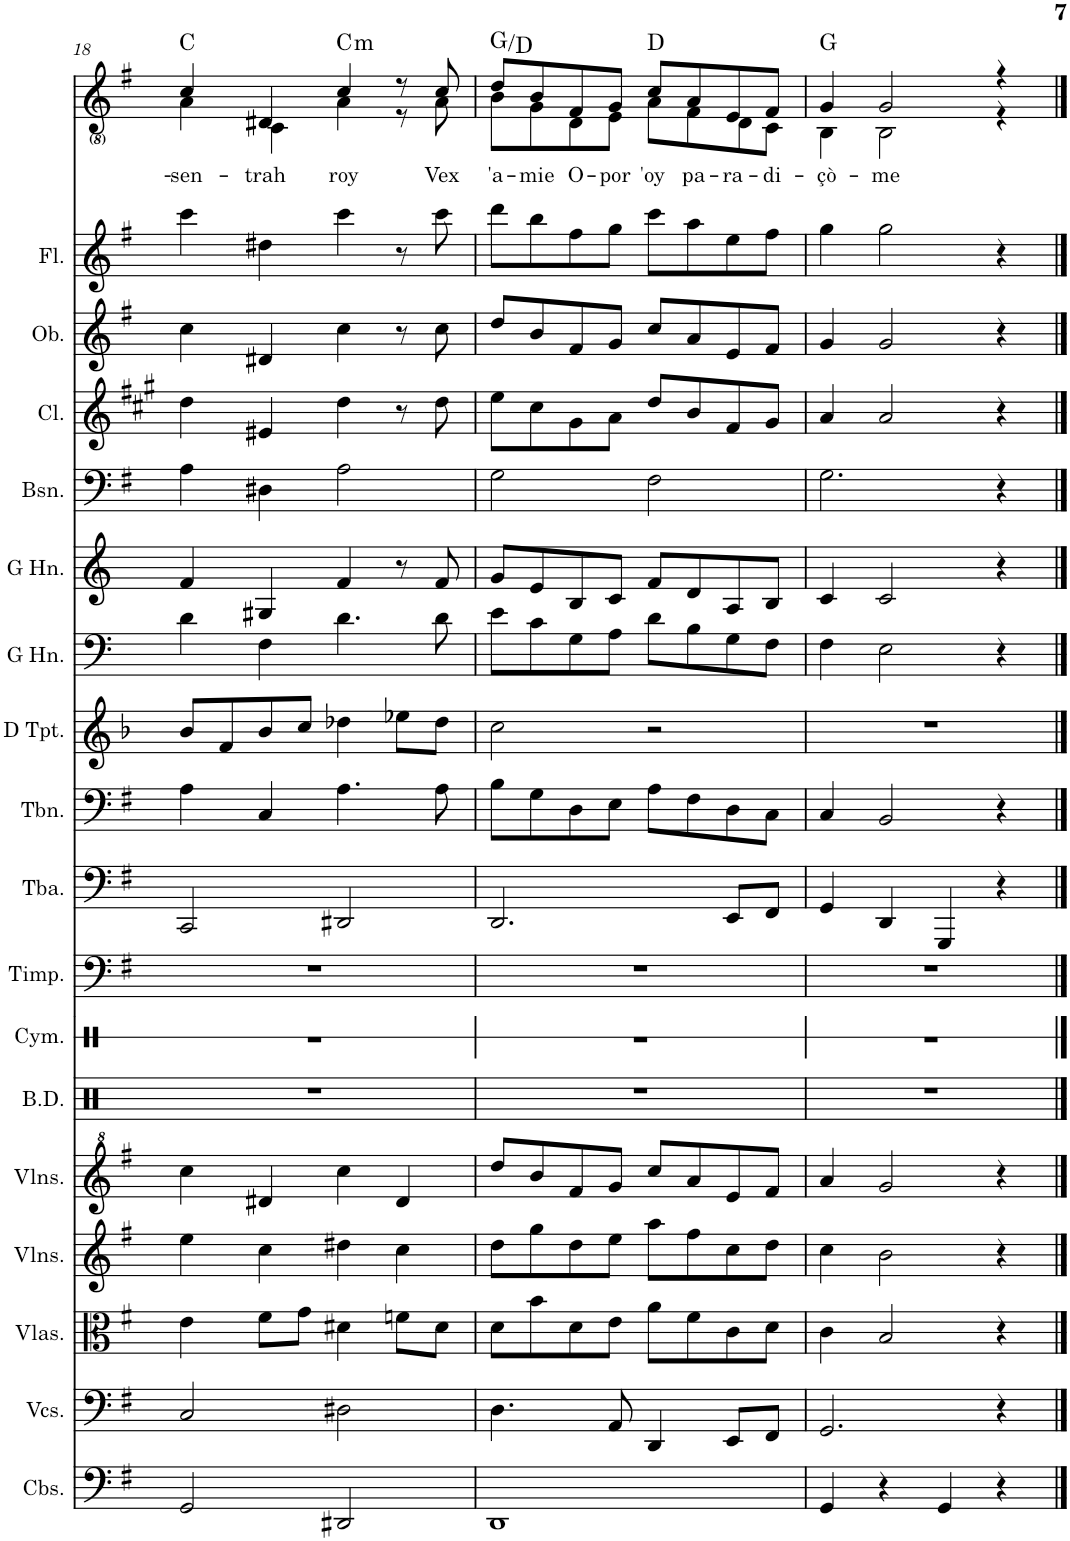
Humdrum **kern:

**kern	**kern	**kern	**kern	**kern	**kern	**kern	**kern	**kern	**kern	**kern	**kern	**kern	**kern	**kern	**kern	**kern	**kern	**text	**harte
*part18	*part17	*part16	*part15	*part14	*part13	*part12	*part11	*part10	*part9	*part8	*part7	*part6	*part5	*part4	*part3	*part2	*part1	*part1	*part1
*staff18	*staff17	*staff16	*staff15	*staff14	*staff13	*staff12	*staff11	*staff10	*staff9	*staff8	*staff7	*staff6	*staff5	*staff4	*staff3	*staff2	*staff1	*staff1	*
*I"Contrabasses	*I"Violoncellos	*I"Violas	*I"Violins	*I"Violins	*I"Bass Drums	*I"Cymbal	*I"Timpani	*I"Tuba	*I"Trombone	*I"D Trumpet	*I"Horn in G	*I"Horn in G	*I"Bassoon	*I"Clarinet	*I"Oboe	*I"Flute	*I"Voice	*	*
*I'Cbs.	*I'Vcs.	*I'Vlas.	*I'Vlns.	*I'Vlns.	*I'B.D.	*I'Cym.	*I'Timp.	*I'Tba.	*I'Tbn.	*I'D Tpt.	*	*	*I'Bsn.	*I'Cl.	*I'Ob.	*I'Fl.	*	*	*
!!LO:PB:g=z
*clefF4	*clefF4	*clefC3	*clefG2	*clefG^2	*clefX	*clefX	*clefF4	*clefF4	*clefF4	*clefG2	*clefF4	*clefG2	*clefF4	*clefG2	*clefG2	*clefG2	*clefG2	*	*
*Trd7c12	*	*	*	*	*	*	*	*	*	*Trd-1c-2	*Trd3c5	*Trd3c5	*	*Trd1c2	*	*	*	*	*
*k[f#]	*k[f#]	*k[f#]	*k[f#]	*k[f#]	*k[]	*k[]	*k[f#]	*k[f#]	*k[f#]	*k[b-]	*k[]	*k[]	*k[f#]	*k[f#c#g#]	*k[f#]	*k[f#]	*k[f#]	*	*
*M4/4	*M4/4	*M4/4	*M4/4	*M4/4	*M4/4	*M4/4	*M4/4	*M4/4	*M4/4	*M4/4	*M4/4	*M4/4	*M4/4	*M4/4	*M4/4	*M4/4	*M4/4	*	*
=18	=18	=18	=18	=18	=18	=18	=18	=18	=18	=18	=18	=18	=18	=18	=18	=18	=18	=18	=18
!	!	!	!	!	!	!	!	!	!	!	!	!	!	!	!	!	!	!LO:LY:b	!
*	*	*	*	*	*	*	*	*	*	*	*	*	*	*	*	*	*^	*	*
2GG/	2C/	4e\	4ee\	4ccc\	1r	1r	1r	2CC/	4A\	8b-/L	4d\	4f/	4A\	4dd\	4cc\	4ccc\	4cc/	4a\	-sen-	C:maj
.	.	.	.	.	.	.	.	.	.	8f/	.	.	.	.	.	.	.	.	.	.
!	!	!	!	!	!	!	!	!	!	!	!	!	!	!	!	!	!	!	!LO:LY:b	!
.	.	8f#\L	4cc\	4dd#X/	.	.	.	.	4C/	8b-/	4F\	4G#X/	4D#X\	4e#X/	4d#X/	4dd#X\	4d#X/	4c\	-trah	.
.	.	8g\J	.	.	.	.	.	.	.	8cc/J	.	.	.	.	.	.	.	.	.	.
!	!	!	!	!	!	!	!	!	!	!	!	!	!	!	!	!	!	!	!LO:LY:b	!LO:H:kt=m
2DD#X/	2D#X\	4d#X\	4dd#X\	4ccc\	.	.	.	2DD#X/	4.A\	4dd-X\	4.d\	4f/	2A\	4dd\	4cc\	4ccc\	4cc/	4a\	roy	C:min
.	.	8fn\L	4cc\	4dd#/	.	.	.	.	.	8ee-X\L	.	8r	.	8r	8r	8r	8r	8r	.	.
!	!	!	!	!	!	!	!	!	!	!	!	!	!	!	!	!	!	!	!LO:LY:b	!
.	.	8d#\J	.	.	.	.	.	.	8A\	8dd-\J	8d\	8f/	.	8dd\	8cc\	8ccc\	8cc/	8a\	Vex	.
=19	=19	=19	=19	=19	=19	=19	=19	=19	=19	=19	=19	=19	=19	=19	=19	=19	=19	=19	=19	=19
!	!	!	!	!	!	!	!	!	!	!	!	!	!	!	!	!	!	!	!LO:LY:b	!
1DD	4.D\	8d\L	8dd\L	8ddd/L	1r	1r	1r	2.DD/	8B\L	2cc\	8e\L	8g/L	2G\	8ee\L	8dd/L	8ddd\L	8dd/L	8b\L	'a-	G:maj/5
!	!	!	!	!	!	!	!	!	!	!	!	!	!	!	!	!	!	!	!LO:LY:b	!
.	.	8b\	8gg\	8bb/	.	.	.	.	8G\	.	8c\	8e/	.	8cc#\	8b/	8bb\	8b/	8g\	-mie	.
!	!	!	!	!	!	!	!	!	!	!	!	!	!	!	!	!	!	!	!LO:LY:b	!
.	.	8d\	8dd\	8ff#/	.	.	.	.	8D\	.	8G\	8B/	.	8g#\	8f#/	8ff#\	8f#/	8d\	O-	.
!	!	!	!	!	!	!	!	!	!	!	!	!	!	!	!	!	!	!	!LO:LY:b	!
.	8AA/	8e\J	8ee\J	8gg/J	.	.	.	.	8E\J	.	8A\J	8c/J	.	8a\J	8g/J	8gg\J	8g/J	8e\J	-por	.
!	!	!	!	!	!	!	!	!	!	!	!	!	!	!	!	!	!	!	!LO:LY:b	!
.	4DD/	8a\L	8aa\L	8ccc/L	.	.	.	.	8A\L	2r	8d\L	8f/L	2F#\	8dd/L	8cc/L	8ccc\L	8cc/L	8a\L	'oy	D:maj
!	!	!	!	!	!	!	!	!	!	!	!	!	!	!	!	!	!	!	!LO:LY:b	!
.	.	8f#\	8ff#\	8aa/	.	.	.	.	8F#\	.	8B\	8d/	.	8b/	8a/	8aa\	8a/	8f#\	pa-	.
!	!	!	!	!	!	!	!	!	!	!	!	!	!	!	!	!	!	!	!LO:LY:b	!
.	8EE/L	8c\	8cc\	8ee/	.	.	.	8EE/L	8D\	.	8G\	8A/	.	8f#/	8e/	8ee\	8e/	8d\	-ra-	.
!	!	!	!	!	!	!	!	!	!	!	!	!	!	!	!	!	!	!	!LO:LY:b	!
.	8FF#/J	8d\J	8dd\J	8ff#/J	.	.	.	8FF#/J	8C\J	.	8F\J	8B/J	.	8g#/J	8f#/J	8ff#\J	8f#/J	8c\J	-di-	.
=20	=20	=20	=20	=20	=20	=20	=20	=20	=20	=20	=20	=20	=20	=20	=20	=20	=20	=20	=20	=20
!	!	!	!	!	!	!	!	!	!	!	!	!	!	!	!	!	!	!	!LO:LY:b	!
4GG/	2.GG/	4c\	4cc\	4aa/	1r	1r	1r	4GG/	4C/	1r	4F\	4c/	2.G\	4a/	4g/	4gg\	4g/	4B\	-çò-	G:maj
!	!	!	!	!	!	!	!	!	!	!	!	!	!	!	!	!	!	!	!LO:LY:b	!
4r	.	2B/	2b\	2gg/	.	.	.	4DD/	2BB/	.	2E\	2c/	.	2a/	2g/	2gg\	2g/	2B\	-me	.
4GG/	.	.	.	.	.	.	.	4GGG/	.	.	.	.	.	.	.	.	.	.	.	.
4r	4r	4r	4r	4r	.	.	.	4r	4r	.	4r	4r	4r	4r	4r	4r	4r	4r	.	.
*	*	*	*	*	*	*	*	*	*	*	*	*	*	*	*	*	*v	*v	*	*
==	==	==	==	==	==	==	==	==	==	==	==	==	==	==	==	==	==	==	==
*-	*-	*-	*-	*-	*-	*-	*-	*-	*-	*-	*-	*-	*-	*-	*-	*-	*-	*-	*-
